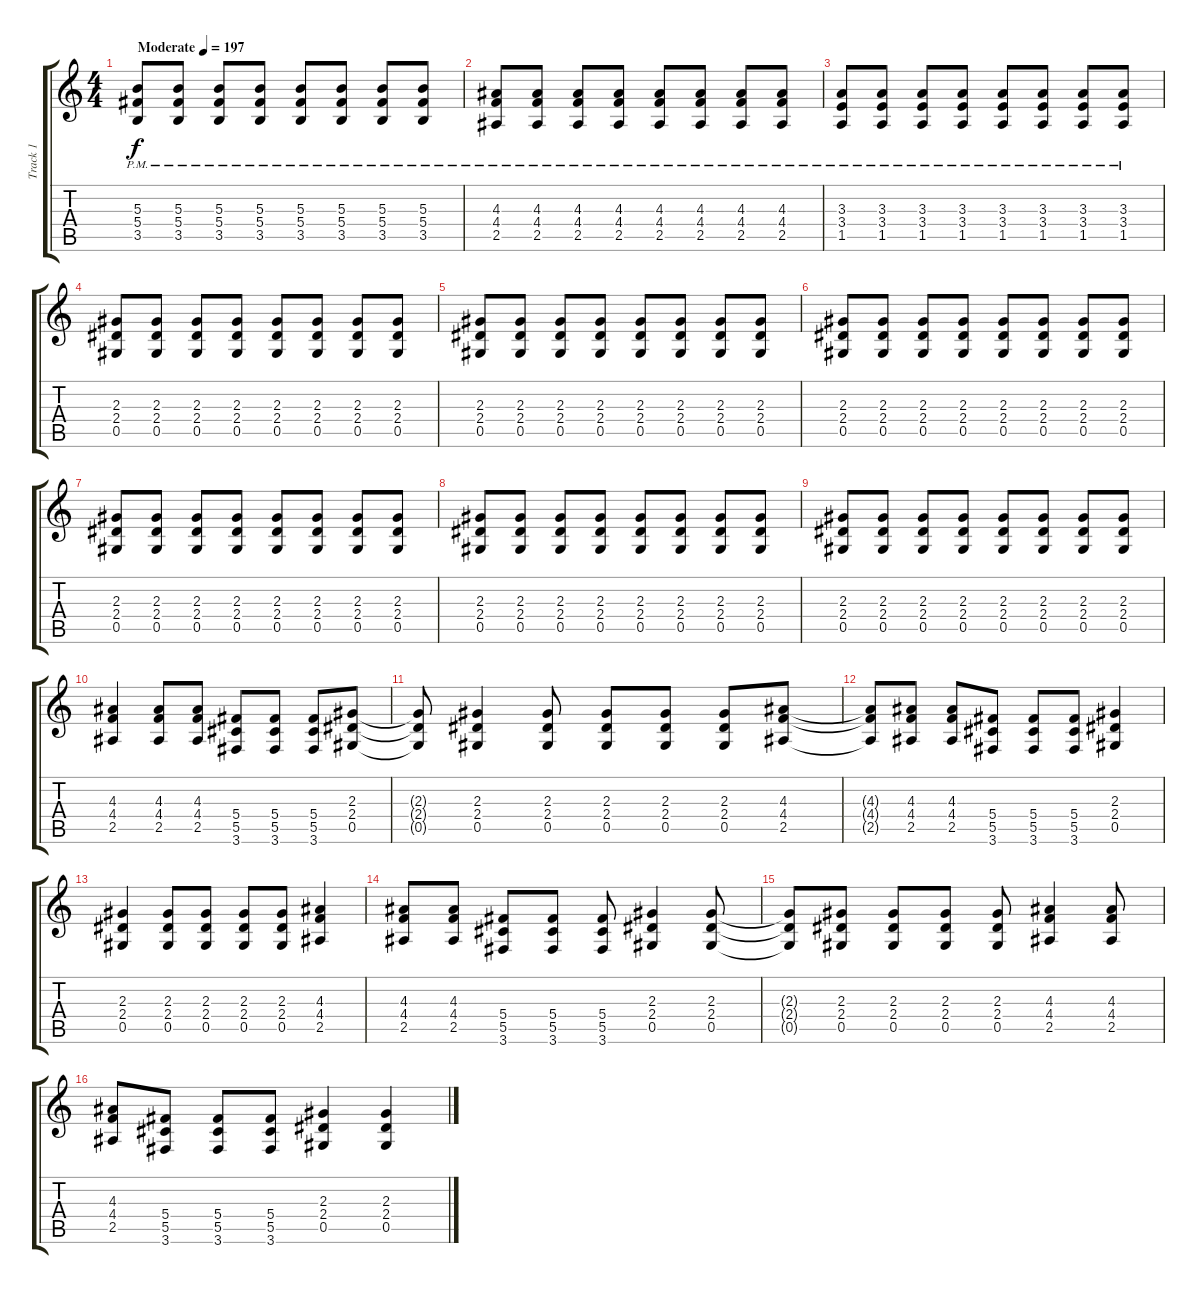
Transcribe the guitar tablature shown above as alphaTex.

\track ("Track 1" "Track 1") {instrument overdrivenguitar}
\staff {score tabs}
\tuning (Eb4 Bb3 Gb3 Db3 Ab2 Eb2) {hide}
\ts (4 4)
\tempo (197 "Moderate")
\clef g2
\ks c
(5.3{pm} 5.4 3.5).8{dy f instrument overdrivenguitar} (5.3{pm} 5.4 3.5).8 (5.3{pm} 5.4 3.5).8 (5.3{pm} 5.4 3.5).8 (5.3{pm} 5.4 3.5).8 (5.3{pm} 5.4 3.5).8 (5.3{pm} 5.4 3.5).8 (5.3{pm} 5.4 3.5).8 |
(4.3{pm} 4.4 2.5).8 (4.3{pm} 4.4 2.5).8 (4.3{pm} 4.4 2.5).8 (4.3{pm} 4.4 2.5).8 (4.3{pm} 4.4 2.5).8 (4.3{pm} 4.4 2.5).8 (4.3{pm} 4.4 2.5).8 (4.3{pm} 4.4 2.5).8 |
(3.3{pm} 3.4 1.5).8 (3.3{pm} 3.4 1.5).8 (3.3{pm} 3.4 1.5).8 (3.3{pm} 3.4 1.5).8 (3.3{pm} 3.4 1.5).8 (3.3{pm} 3.4 1.5).8 (3.3{pm} 3.4 1.5).8 (3.3{pm} 3.4 1.5).8 |
(2.3 2.4 0.5).8 (2.3 2.4 0.5).8 (2.3 2.4 0.5).8 (2.3 2.4 0.5).8 (2.3 2.4 0.5).8 (2.3 2.4 0.5).8 (2.3 2.4 0.5).8 (2.3 2.4 0.5).8 |
(2.3 2.4 0.5).8 (2.3 2.4 0.5).8 (2.3 2.4 0.5).8 (2.3 2.4 0.5).8 (2.3 2.4 0.5).8 (2.3 2.4 0.5).8 (2.3 2.4 0.5).8 (2.3 2.4 0.5).8 |
(2.3 2.4 0.5).8 (2.3 2.4 0.5).8 (2.3 2.4 0.5).8 (2.3 2.4 0.5).8 (2.3 2.4 0.5).8 (2.3 2.4 0.5).8 (2.3 2.4 0.5).8 (2.3 2.4 0.5).8 |
(2.3 2.4 0.5).8 (2.3 2.4 0.5).8 (2.3 2.4 0.5).8 (2.3 2.4 0.5).8 (2.3 2.4 0.5).8 (2.3 2.4 0.5).8 (2.3 2.4 0.5).8 (2.3 2.4 0.5).8 |
(2.3 2.4 0.5).8 (2.3 2.4 0.5).8 (2.3 2.4 0.5).8 (2.3 2.4 0.5).8 (2.3 2.4 0.5).8 (2.3 2.4 0.5).8 (2.3 2.4 0.5).8 (2.3 2.4 0.5).8 |
(2.3 2.4 0.5).8 (2.3 2.4 0.5).8 (2.3 2.4 0.5).8 (2.3 2.4 0.5).8 (2.3 2.4 0.5).8 (2.3 2.4 0.5).8 (2.3 2.4 0.5).8 (2.3 2.4 0.5).8 |
(4.3 4.4 2.5).4 (4.3 4.4 2.5).8 (4.3 4.4 2.5).8 (5.4 5.5 3.6).8 (5.4 5.5 3.6).8 (5.4 5.5 3.6).8 (2.3 2.4 0.5).8 |
(2.3{t} 2.4{t} 0.5{t}).8 (2.3 2.4 0.5).4 (2.3 2.4 0.5).8 (2.3 2.4 0.5).8 (2.3 2.4 0.5).8 (2.3 2.4 0.5).8 (4.3 4.4 2.5).8 |
(4.3{t} 4.4{t} 2.5{t}).8 (4.3 4.4 2.5).8 (4.3 4.4 2.5).8 (5.4 5.5 3.6).8 (5.4 5.5 3.6).8 (5.4 5.5 3.6).8 (2.3 2.4 0.5).4 |
(2.3 2.4 0.5).4 (2.3 2.4 0.5).8 (2.3 2.4 0.5).8 (2.3 2.4 0.5).8 (2.3 2.4 0.5).8 (4.3 4.4 2.5).4 |
(4.3 4.4 2.5).8 (4.3 4.4 2.5).8 (5.4 5.5 3.6).8 (5.4 5.5 3.6).8 (5.4 5.5 3.6).8 (2.3 2.4 0.5).4 (2.3 2.4 0.5).8 |
(2.3{t} 2.4{t} 0.5{t}).8 (2.3 2.4 0.5).8 (2.3 2.4 0.5).8 (2.3 2.4 0.5).8 (2.3 2.4 0.5).8 (4.3 4.4 2.5).4 (4.3 4.4 2.5).8 |
(4.3 4.4 2.5).8 (5.4 5.5 3.6).8 (5.4 5.5 3.6).8 (5.4 5.5 3.6).8 (2.3 2.4 0.5).4 (2.3 2.4 0.5).4
